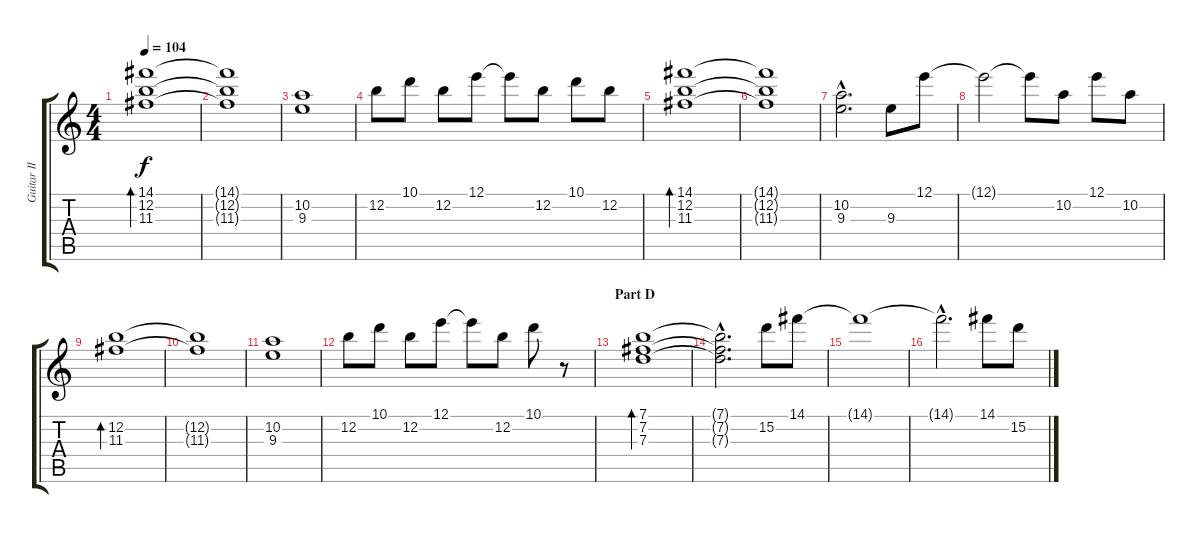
\track ("Guitar II (Die)" "Guitar II ") {instrument distortionguitar}
\staff {score tabs}
\tuning (E4 B3 G3 D3 A2 E2) {hide}
\ts (4 4)
\tempo 104
\clef g2
\ks c
(14.1 12.2 11.3).1{bd 480 dy f} |
(14.1{t} 12.2{t} 11.3{t}).1 |
(10.2 9.3).1 |
12.2.8 10.1.8 12.2.8 12.1.8 12.1{t}.8 12.2.8 10.1.8 12.2.8 |
(14.1 12.2 11.3).1{bd 480} |
(14.1{t} 12.2{t} 11.3{t}).1 |
(10.2{hac} 9.3{hac}).2{d} 9.3.8 12.1.8 |
12.1{t}.2 12.1{t}.8 10.2.8 12.1.8 10.2.8 |
(12.2 11.3).1{bd 480} |
(12.2{t} 11.3{t}).1 |
(10.2 9.3).1 |
12.2.8 10.1.8 12.2.8 12.1.8 12.1{t}.8 12.2.8 10.1.8 r.8 |
\section ("" "Part D")
(7.1 7.2 7.3).1{bd 480} |
(7.1{hac t} 7.2{hac t} 7.3{hac t}).2{d} 15.2.8 14.1.8 |
14.1{t}.1 |
14.1{hac t}.2{d} 14.1.8 15.2.8
